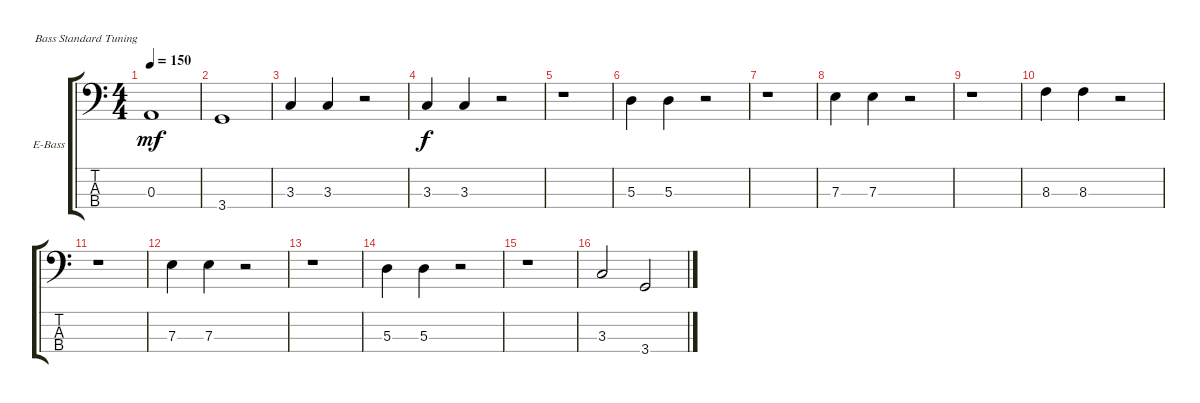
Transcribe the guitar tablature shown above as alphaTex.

\bracketExtendMode groupsimilarinstruments
\firstSystemTrackNameOrientation horizontal
\otherSystemsTrackNameOrientation horizontal
\track ("Electric Bass" "E-Bass") {instrument electricbassfinger}
\staff {score tabs}
\tuning (G2 D2 A1 E1)
\ts (4 4)
\tempo 150
\clef f4
\ks c
0.3.1{dy mf} |
3.4.1 |
3.3.4 3.3.4 r.2 |
3.3.4{dy f} 3.3.4 r.2 |
r.1 |
5.3.4 5.3.4 r.2 |
r.1 |
7.3.4 7.3.4 r.2 |
r.1 |
8.3.4 8.3.4 r.2 |
r.1 |
7.3.4 7.3.4 r.2 |
r.1 |
5.3.4 5.3.4 r.2 |
r.1 |
3.3.2 3.4.2
